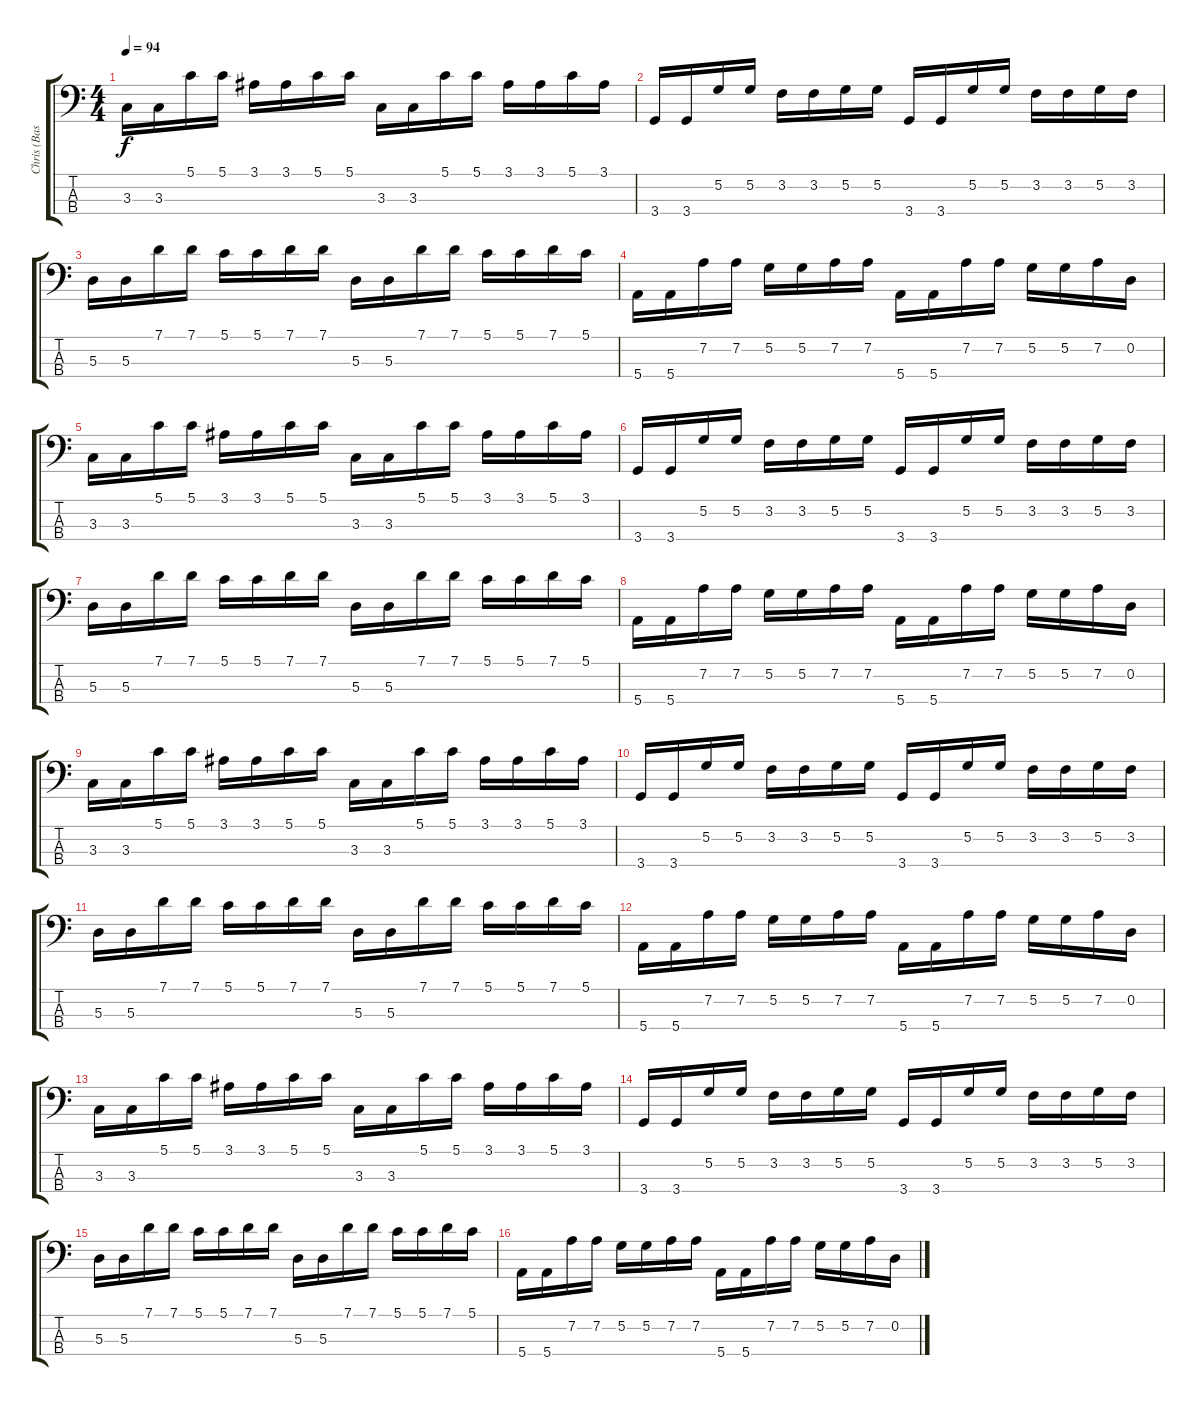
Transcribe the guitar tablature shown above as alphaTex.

\track ("Chris (Bass - Fuzz)" "Chris (Bas") {instrument electricbassfinger}
\staff {score tabs}
\tuning (G2 D2 A1 E1) {hide}
\ts (4 4)
\tempo 94
\clef f4
\ks c
3.3.16{dy f} 3.3.16 5.1.16 5.1.16 3.1.16 3.1.16 5.1.16 5.1.16 3.3.16 3.3.16 5.1.16 5.1.16 3.1.16 3.1.16 5.1.16 3.1.16 |
3.4.16 3.4.16 5.2.16 5.2.16 3.2.16 3.2.16 5.2.16 5.2.16 3.4.16 3.4.16 5.2.16 5.2.16 3.2.16 3.2.16 5.2.16 3.2.16 |
5.3.16 5.3.16 7.1.16 7.1.16 5.1.16 5.1.16 7.1.16 7.1.16 5.3.16 5.3.16 7.1.16 7.1.16 5.1.16 5.1.16 7.1.16 5.1.16 |
5.4.16 5.4.16 7.2.16 7.2.16 5.2.16 5.2.16 7.2.16 7.2.16 5.4.16 5.4.16 7.2.16 7.2.16 5.2.16 5.2.16 7.2.16 0.2.16 |
3.3.16 3.3.16 5.1.16 5.1.16 3.1.16 3.1.16 5.1.16 5.1.16 3.3.16 3.3.16 5.1.16 5.1.16 3.1.16 3.1.16 5.1.16 3.1.16 |
3.4.16 3.4.16 5.2.16 5.2.16 3.2.16 3.2.16 5.2.16 5.2.16 3.4.16 3.4.16 5.2.16 5.2.16 3.2.16 3.2.16 5.2.16 3.2.16 |
5.3.16 5.3.16 7.1.16 7.1.16 5.1.16 5.1.16 7.1.16 7.1.16 5.3.16 5.3.16 7.1.16 7.1.16 5.1.16 5.1.16 7.1.16 5.1.16 |
5.4.16 5.4.16 7.2.16 7.2.16 5.2.16 5.2.16 7.2.16 7.2.16 5.4.16 5.4.16 7.2.16 7.2.16 5.2.16 5.2.16 7.2.16 0.2.16 |
3.3.16 3.3.16 5.1.16 5.1.16 3.1.16 3.1.16 5.1.16 5.1.16 3.3.16 3.3.16 5.1.16 5.1.16 3.1.16 3.1.16 5.1.16 3.1.16 |
3.4.16 3.4.16 5.2.16 5.2.16 3.2.16 3.2.16 5.2.16 5.2.16 3.4.16 3.4.16 5.2.16 5.2.16 3.2.16 3.2.16 5.2.16 3.2.16 |
5.3.16 5.3.16 7.1.16 7.1.16 5.1.16 5.1.16 7.1.16 7.1.16 5.3.16 5.3.16 7.1.16 7.1.16 5.1.16 5.1.16 7.1.16 5.1.16 |
5.4.16 5.4.16 7.2.16 7.2.16 5.2.16 5.2.16 7.2.16 7.2.16 5.4.16 5.4.16 7.2.16 7.2.16 5.2.16 5.2.16 7.2.16 0.2.16 |
3.3.16 3.3.16 5.1.16 5.1.16 3.1.16 3.1.16 5.1.16 5.1.16 3.3.16 3.3.16 5.1.16 5.1.16 3.1.16 3.1.16 5.1.16 3.1.16 |
3.4.16 3.4.16 5.2.16 5.2.16 3.2.16 3.2.16 5.2.16 5.2.16 3.4.16 3.4.16 5.2.16 5.2.16 3.2.16 3.2.16 5.2.16 3.2.16 |
5.3.16 5.3.16 7.1.16 7.1.16 5.1.16 5.1.16 7.1.16 7.1.16 5.3.16 5.3.16 7.1.16 7.1.16 5.1.16 5.1.16 7.1.16 5.1.16 |
5.4.16 5.4.16 7.2.16 7.2.16 5.2.16 5.2.16 7.2.16 7.2.16 5.4.16 5.4.16 7.2.16 7.2.16 5.2.16 5.2.16 7.2.16 0.2.16
